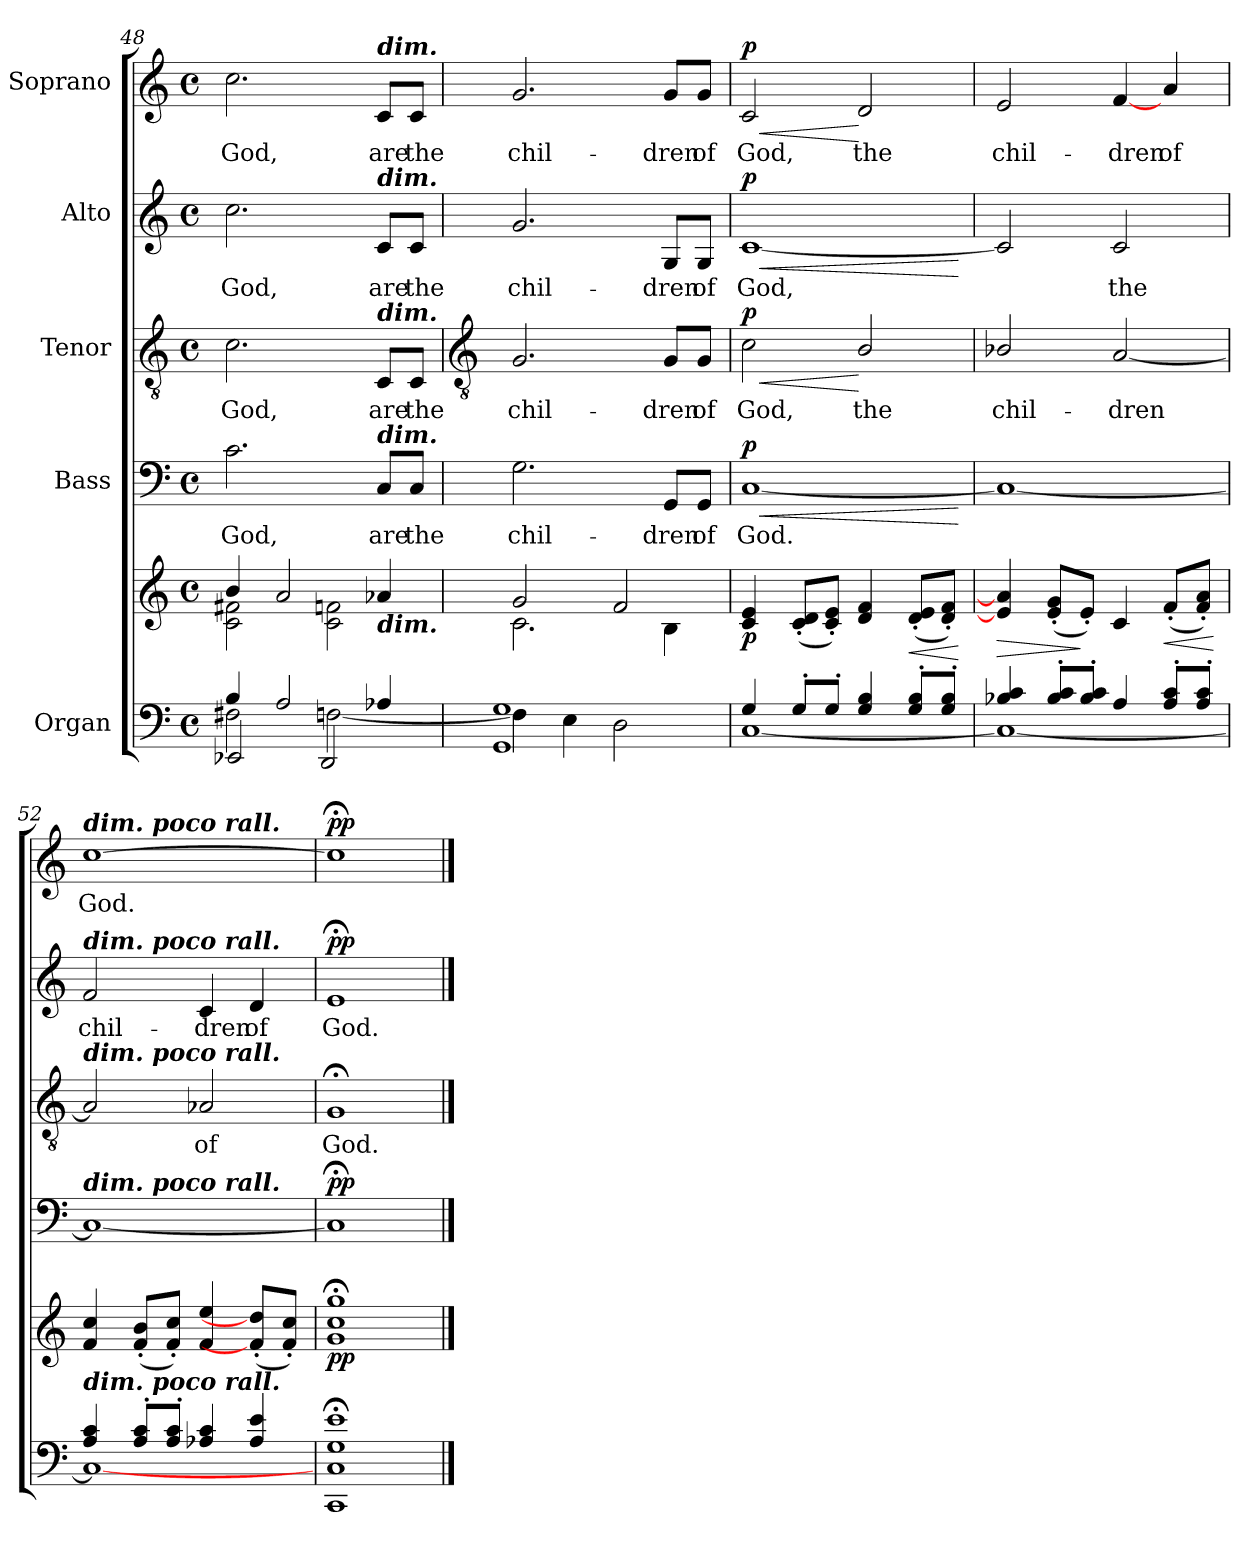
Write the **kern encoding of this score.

**kern	**kern	**dynam	**kern	**text	**dynam	**kern	**text	**dynam	**kern	**text	**dynam	**kern	**text	**dynam
*part5	*part5	*part5	*part4	*part4	*part4	*part3	*part3	*part3	*part2	*part2	*part2	*part1	*part1	*part1
*staff6	*staff5	*staff5/6	*staff4	*staff4	*staff4	*staff3	*staff3	*staff3	*staff2	*staff2	*staff2	*staff1	*staff1	*staff1
*I"Organ	*	*	*I"Bass	*	*	*I"Tenor	*	*	*I"Alto	*	*	*I"Soprano	*	*
*clefF4	*clefG2	*	*clefF4	*	*	*clefGv2	*	*	*clefG2	*	*	*clefG2	*	*
*k[]	*k[]	*	*k[]	*	*	*k[]	*	*	*k[]	*	*	*k[]	*	*
*C:	*C:	*	*C:	*	*	*C:	*	*	*C:	*	*	*C:	*	*
*M4/4	*M4/4	*	*M4/4	*	*	*M4/4	*	*	*M4/4	*	*	*M4/4	*	*
*met(c)	*met(c)	*	*met(c)	*	*	*met(c)	*	*	*met(c)	*	*	*met(c)	*	*
=48	=48	=48	=48	=48	=48	=48	=48	=48	=48	=48	=48	=48	=48	=48
*^	*^	*	*	*	*	*	*	*	*	*	*	*	*	*
*	*^	*	*	*	*	*	*	*	*	*	*	*	*	*	*	*
!	!	!	!	!	!	!	!LO:LY:b	!	!	!LO:LY:b	!	!	!LO:LY:b	!	!	!LO:LY:b	!
4B/	2F#X\	2EE-X	4b/	2c\ 2f#X\	.	2.c	God,	.	2.c	God,	.	2.cc	God,	.	2.cc	God,	.
2A/	.	.	2a/	.	.	.	.	.	.	.	.	.	.	.	.	.	.
.	[2Fn\	2DD	.	2c\ 2fn\	.	.	.	.	.	.	.	.	.	.	.	.	.
!	!	!	!	!	!	!	!	!	!	!	!	!	!	!	!LO:TX:a:Bi:t=dim.	!	!
!	!	!	!	!	!	!	!	!	!	!	!	!LO:TX:a:Bi:t=dim.	!	!	!	!	!
!	!	!	!	!	!	!	!	!	!LO:TX:a:Bi:t=dim.	!	!	!	!	!	!	!	!
!	!	!	!	!	!	!LO:TX:a:Bi:t=dim.	!	!	!	!	!	!	!	!	!	!	!
!	!	!	!LO:TX:b:Bi:t=dim.	!	!	!	!	!	!	!	!	!	!	!	!	!	!
!	!	!	!	!	!	!	!LO:LY:b	!	!	!LO:LY:b	!	!	!LO:LY:b	!	!	!LO:LY:b	!
4A-X/	.	.	4a-X/	.	.	8C/L	are	.	8C/L	are	.	8c/L	are	.	8c/L	are	.
!	!	!	!	!	!	!	!LO:LY:b	!	!	!LO:LY:b	!	!	!LO:LY:b	!	!	!LO:LY:b	!
.	.	.	.	.	.	8C/J	the	.	8C/J	the	.	8c/J	the	.	8c/J	the	.
!!LO:LB:g=z
=49	=49	=49	=49	=49	=49	=49	=49	=49	=49	=49	=49	=49	=49	=49	=49	=49	=49
*	*	*	*	*	*	*	*	*	*clefGv2	*	*	*	*	*	*	*	*
!	!	!	!	!	!	!	!LO:LY:b	!	!	!LO:LY:b	!	!	!LO:LY:b	!	!	!LO:LY:b	!
1ryy	4F\]	1GG 1G	2g/	2.c\	.	2.G	chil-	.	2.G	chil-	.	2.g	chil-	.	2.g	chil-	.
.	4E\	.	.	.	.	.	.	.	.	.	.	.	.	.	.	.	.
.	2D\	.	2f/	.	.	.	.	.	.	.	.	.	.	.	.	.	.
!	!	!	!	!	!	!	!LO:LY:b	!	!	!LO:LY:b	!	!	!LO:LY:b	!	!	!LO:LY:b	!
.	.	.	.	4B\	.	8GG/L	-dren	.	8G/L	-dren	.	8G/L	-dren	.	8g/L	-dren	.
!	!	!	!	!	!	!	!LO:LY:b	!	!	!LO:LY:b	!	!	!LO:LY:b	!	!	!LO:LY:b	!
.	.	.	.	.	.	8GG/J	of	.	8G/J	of	.	8G/J	of	.	8g/J	of	.
=50	=50	=50	=50	=50	=50	=50	=50	=50	=50	=50	=50	=50	=50	=50	=50	=50	=50
!	!	!	!	!	!LO:DY:b	!	!LO:LY:b	!LO:HP:b	!	!LO:LY:b	!LO:HP:b	!	!LO:LY:b	!LO:HP:b	!	!LO:LY:b	!LO:HP:b
!	!	!	!	!	!	!	!	!LO:DY:n=1:b	!	!	!LO:DY:n=1:b	!	!	!LO:DY:n=1:b	!	!	!LO:DY:n=1:b
4G/	[1C\	1ryy	4c/ 4e/	2ryy	p	[1C	God.	< p	2c	God,	< p	[1c	God,	< p	2c	God,	< p
8G'/L	.	.	(>8c/' 8d/'L	.	.	.	.	.	.	.	.	.	.	.	.	.	.
8G'/J	.	.	8c/' 8e/'J)	.	.	.	.	.	.	.	.	.	.	.	.	.	.
!	!	!	!	!	!	!	!	!	!	!LO:LY:b	!	!	!	!	!	!LO:LY:b	!
4G/ 4B/	.	.	4d/ 4f/	2ryy	.	.	.	.	2B/	the	[	.	.	.	2d	the	[
!	!	!	!	!	!LO:HP:b	!	!	!	!	!	!	!	!	!	!	!	!
8G/' 8B/'L	.	.	(>8d/' 8e/'L	.	<	.	.	.	.	.	.	.	.	.	.	.	.
8G/' 8B/'J	.	.	8d/' 8f/'J)	.	.	.	.	.	.	.	.	.	.	.	.	.	.
*v	*v	*v	*	*	*	*	*	*	*	*	*	*	*	*	*	*	*
*	*v	*v	*	*	*	*	*	*	*	*	*	*	*	*	*
.	.	[	.	.	[	.	.	.	.	.	[	.	.	.
=51	=51	=51	=51	=51	=51	=51	=51	=51	=51	=51	=51	=51	=51	=51
*^	*	*	*	*	*	*	*	*	*	*	*	*	*	*
*	*^	*	*	*	*	*	*	*	*	*	*	*	*	*	*
!	!	!	!	!LO:HP:b	!	!	!	!	!LO:LY:b	!	!	!	!	!	!LO:LY:b	!
*	*	*	*^	*	*	*	*	*	*	*	*	*	*	*	*	*
4B-X/ 4c/	1C\_	1ryy	4e/] 4a/]	2ryy	>	1C_	.	.	2B-X/	chil-	.	2c]	.	.	2e	chil-	.
8B-/' 8c/'L	.	.	(>8e/' 8g/'L	.	.	.	.	.	.	.	.	.	.	.	.	.	.
8B-/' 8c/'J	.	.	8e'/J)	.	]	.	.	.	.	.	.	.	.	.	.	.	.
!	!	!	!	!	!	!	!	!	!	!LO:LY:b	!	!	!LO:LY:b	!	!	!LO:LY:b	!
4A/	.	.	4c/	2ryy	.	.	.	.	[2A	-dren	.	2c	the	.	[4f	-dren	.
!	!	!	!	!	!LO:HP:b	!	!	!	!	!	!	!	!	!	!	!LO:LY:b	!
8A/' 8c/'L	.	.	(>8f'/L	.	<	.	.	.	.	.	.	.	.	.	4a	of	.
8A/' 8c/'J	.	.	8f/' 8a/'J)	.	.	.	.	.	.	.	.	.	.	.	.	.	.
*v	*v	*v	*	*	*	*	*	*	*	*	*	*	*	*	*	*	*
*	*v	*v	*	*	*	*	*	*	*	*	*	*	*	*	*
.	.	[	.	.	.	.	.	.	.	.	.	.	.	.
=52	=52	=52	=52	=52	=52	=52	=52	=52	=52	=52	=52	=52	=52	=52
*^	*^	*	*	*	*	*	*	*	*	*	*	*	*	*
*	*^	*	*	*	*	*	*	*	*	*	*	*	*	*	*	*
!	!	!	!	!	!	!	!	!	!	!	!	!	!	!	!LO:TX:a:Bi:t=dim. poco rall.	!	!
!	!	!	!	!	!	!	!	!	!	!	!	!LO:TX:a:Bi:t=dim. poco rall.	!	!	!	!	!
!	!	!	!	!	!	!	!	!	!LO:TX:a:Bi:t=dim. poco rall.	!	!	!	!	!	!	!	!
!	!	!	!	!	!	!LO:TX:a:Bi:t=dim. poco rall.	!	!	!	!	!	!	!	!	!	!	!
!	!	!	!LO:TX:b:Bi:t=dim. poco rall.	!	!	!	!	!	!	!	!	!	!	!	!	!	!
!	!	!	!	!	!	!	!	!	!	!	!	!	!LO:LY:b	!	!	!LO:LY:b	!
4A/ 4c/	1C\_	1ryy	4f/ 4cc/	2ryy	.	1C_	.	.	2A]	.	.	2f	chil-	.	[1cc	God.	.
8A/' 8c/'L	.	.	(>8f/' 8b/'L	.	.	.	.	.	.	.	.	.	.	.	.	.	.
8A/' 8c/'J	.	.	8f/' 8cc/'J)	.	.	.	.	.	.	.	.	.	.	.	.	.	.
!	!	!	!	!	!	!	!	!	!	!LO:LY:b	!	!	!LO:LY:b	!	!	!	!
4A-X/ 4c/	.	.	4f/ 4ee/	2ryy	.	.	.	.	2A-X	of	.	4c	-dren	.	.	.	.
!	!	!	!	!	!	!	!	!	!	!	!	!	!LO:LY:b	!	!	!	!
4A-/ 4e/	.	.	(>8f/]' 8dd/]'L	.	.	.	.	.	.	.	.	4d	of	.	.	.	.
.	.	.	8f/' 8cc/'J)	.	.	.	.	.	.	.	.	.	.	.	.	.	.
=53	=53	=53	=53	=53	=53	=53	=53	=53	=53	=53	=53	=53	=53	=53	=53	=53	=53
!	!	!	!	!	!LO:DY:b	!	!	!LO:DY:b	!	!LO:LY:b	!	!	!LO:LY:b	!LO:DY:b	!	!	!LO:DY:b
1CC/; 1G/; 1e/;	1C\	1ryy	1cc/;< 1gg/;<	1g\	pp	1C;<]	.	pp	1G;<	God.	.	1e;<	God.	pp	1cc;<]	.	pp
*v	*v	*v	*	*	*	*	*	*	*	*	*	*	*	*	*	*	*
*	*v	*v	*	*	*	*	*	*	*	*	*	*	*	*	*
==	==	==	==	==	==	==	==	==	==	==	==	==	==	==
*-	*-	*-	*-	*-	*-	*-	*-	*-	*-	*-	*-	*-	*-	*-
